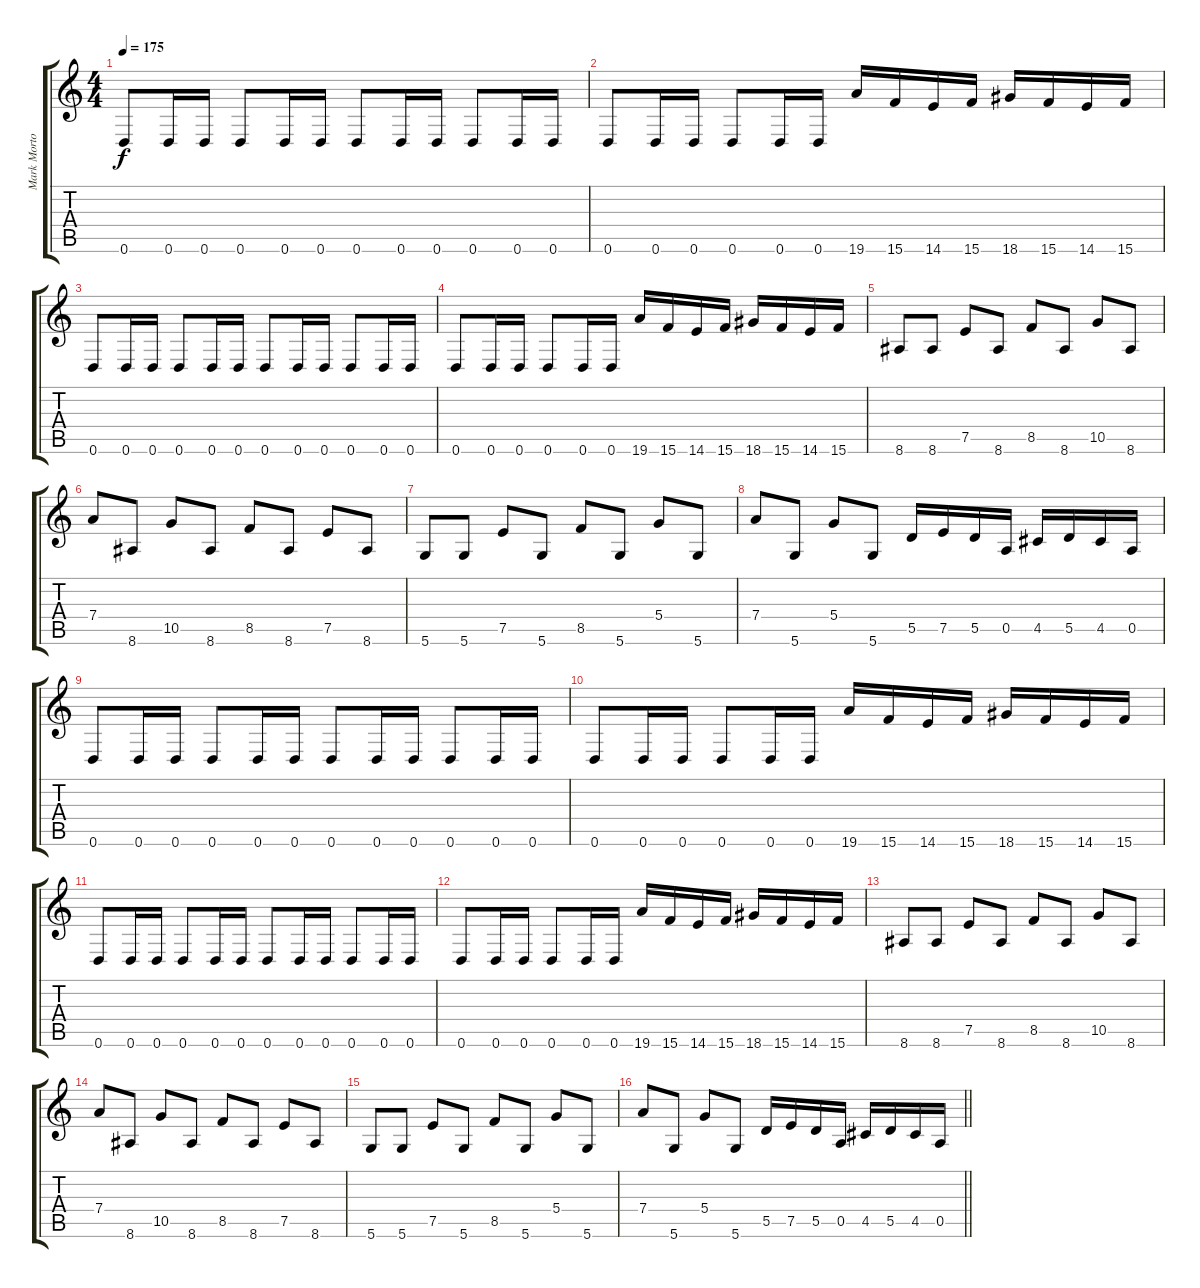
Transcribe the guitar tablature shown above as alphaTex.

\track ("Mark Morton" "Mark Morto") {instrument distortionguitar}
\staff {score tabs}
\tuning (E4 B3 G3 D3 A2 D2) {hide}
\ts (4 4)
\tempo 175
\clef g2
\ks c
0.6.8{dy f} 0.6.16 0.6.16 0.6.8 0.6.16 0.6.16 0.6.8 0.6.16 0.6.16 0.6.8 0.6.16 0.6.16 |
0.6.8 0.6.16 0.6.16 0.6.8 0.6.16 0.6.16 19.6.16 15.6.16 14.6.16 15.6.16 18.6.16 15.6.16 14.6.16 15.6.16 |
0.6.8 0.6.16 0.6.16 0.6.8 0.6.16 0.6.16 0.6.8 0.6.16 0.6.16 0.6.8 0.6.16 0.6.16 |
0.6.8 0.6.16 0.6.16 0.6.8 0.6.16 0.6.16 19.6.16 15.6.16 14.6.16 15.6.16 18.6.16 15.6.16 14.6.16 15.6.16 |
8.6.8 8.6.8 7.5.8 8.6.8 8.5.8 8.6.8 10.5.8 8.6.8 |
7.4.8 8.6.8 10.5.8 8.6.8 8.5.8 8.6.8 7.5.8 8.6.8 |
5.6.8 5.6.8 7.5.8 5.6.8 8.5.8 5.6.8 5.4.8 5.6.8 |
7.4.8 5.6.8 5.4.8 5.6.8 5.5.16 7.5.16 5.5.16 0.5.16 4.5.16 5.5.16 4.5.16 0.5.16 |
0.6.8 0.6.16 0.6.16 0.6.8 0.6.16 0.6.16 0.6.8 0.6.16 0.6.16 0.6.8 0.6.16 0.6.16 |
0.6.8 0.6.16 0.6.16 0.6.8 0.6.16 0.6.16 19.6.16 15.6.16 14.6.16 15.6.16 18.6.16 15.6.16 14.6.16 15.6.16 |
0.6.8 0.6.16 0.6.16 0.6.8 0.6.16 0.6.16 0.6.8 0.6.16 0.6.16 0.6.8 0.6.16 0.6.16 |
0.6.8 0.6.16 0.6.16 0.6.8 0.6.16 0.6.16 19.6.16 15.6.16 14.6.16 15.6.16 18.6.16 15.6.16 14.6.16 15.6.16 |
8.6.8 8.6.8 7.5.8 8.6.8 8.5.8 8.6.8 10.5.8 8.6.8 |
7.4.8 8.6.8 10.5.8 8.6.8 8.5.8 8.6.8 7.5.8 8.6.8 |
5.6.8 5.6.8 7.5.8 5.6.8 8.5.8 5.6.8 5.4.8 5.6.8 |
\barLineRight lightlight
7.4.8 5.6.8 5.4.8 5.6.8 5.5.16 7.5.16 5.5.16 0.5.16 4.5.16 5.5.16 4.5.16 0.5.16
